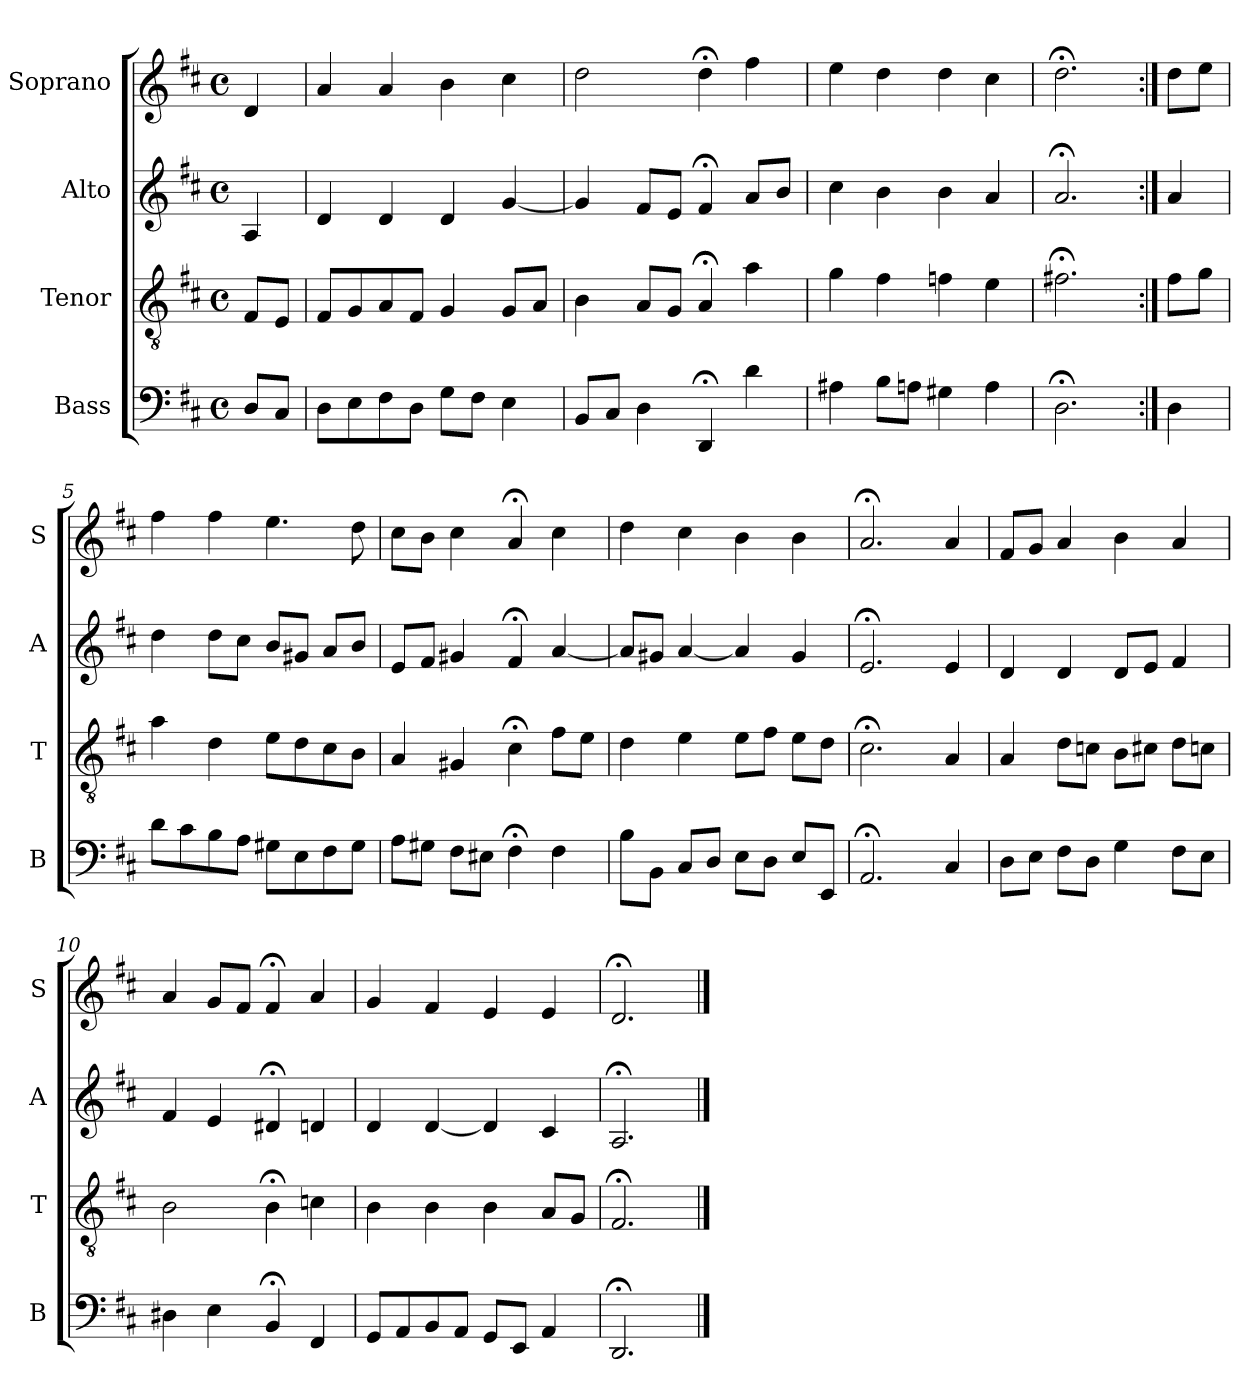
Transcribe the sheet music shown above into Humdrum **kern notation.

**kern	**kern	**kern	**kern
*part4	*part3	*part2	*part1
*staff4	*staff3	*staff2	*staff1
*I"Bass	*I"Tenor	*I"Alto	*I"Soprano
*I'B	*I'T	*I'A	*I'S
*clefF4	*clefGv2	*clefG2	*clefG2
*k[f#c#]	*k[f#c#]	*k[f#c#]	*k[f#c#]
*D:	*D:	*D:	*D:
*M4/4	*M4/4	*M4/4	*M4/4
*met(c)	*met(c)	*met(c)	*met(c)
*MM100	*MM100	*MM100	*MM100
=	=	=	=
8DL	8F#L	4A	4d
8C#J	8EJ	.	.
=1	=1	=1	=1
8DL	8F#L	4d	4a
8E	8G	.	.
8F#	8A	4d	4a
8DJ	8F#J	.	.
8GL	4G	4d	4b
8F#J	.	.	.
4Ei	8GiL	[4gi	4cc#i
.	8AJ	.	.
=2	=2	=2	=2
8BBL	4B	4g]	2dd
8C#J	.	.	.
4D	8AL	8f#L	.
.	8GJ	8eJ	.
4DD;<	4A;<	4f#;<	4dd;<
4d	4a	8aL	4ff#
.	.	8bJ	.
=3	=3	=3	=3
4A#X	4g	4cc#	4ee
8BL	4f#	4b	4dd
8AnJ	.	.	.
4G#X	4fn	4b	4dd
4A	4e	4a	4cc#
=4	=4	=4	=4
2.D;<	2.f#X;<	2.a;<	2.dd;<
=:|!	=:|!	=:|!	=:|!
4D	8f#L	4a	8ddL
.	8gJ	.	8eeJ
=5	=5	=5	=5
8dL	4a	4dd	4ff#
8c#	.	.	.
8B	4d	8ddL	4ff#
8AJ	.	8cc#J	.
8G#XL	8eL	8bL	4.ee
8E	8d	8g#XJ	.
8F#	8c#	8aL	.
8G#J	8BJ	8bJ	8dd
=6	=6	=6	=6
8AL	4A	8eL	8cc#L
8G#XJ	.	8f#J	8bJ
8F#L	4G#X	4g#X	4cc#
8E#XJ	.	.	.
4F#;<	4c#;<	4f#;<	4a;<
4F#	8f#L	[4a	4cc#
.	8eJ	.	.
=7	=7	=7	=7
8BL	4d	8aL]	4dd
8BBJ	.	8g#XJ	.
8C#L	4e	[4a	4cc#
8DJ	.	.	.
8EL	8eL	4a]	4b
8DJ	8f#J	.	.
8EL	8eL	4g#	4b
8EEJ	8dJ	.	.
=8	=8	=8	=8
2.AA;<	2.c#;<	2.e;<	2.a;<
4C#	4A	4e	4a
=9	=9	=9	=9
8DL	4A	4d	8f#L
8EJ	.	.	8gJ
8F#L	8dL	4d	4a
8DJ	8cnJ	.	.
4G	8BL	8dL	4b
.	8c#XJ	8eJ	.
8F#L	8dL	4f#	4a
8EJ	8cnJ	.	.
=10	=10	=10	=10
4D#X	2B	4f#	4a
4E	.	4e	8gL
.	.	.	8f#J
4BB;<	4B;<	4d#X;<	4f#;<
4FF#	4cn	4dn	4a
=11	=11	=11	=11
8GGL	4B	4d	4g
8AA	.	.	.
8BB	4B	[4d	4f#
8AAJ	.	.	.
8GGL	4B	4d]	4e
8EEJ	.	.	.
4AA	8AL	4c#	4e
.	8GJ	.	.
=12	=12	=12	=12
2.DD;<	2.F#;<	2.A;<	2.d;<
==	==	==	==
*-	*-	*-	*-
